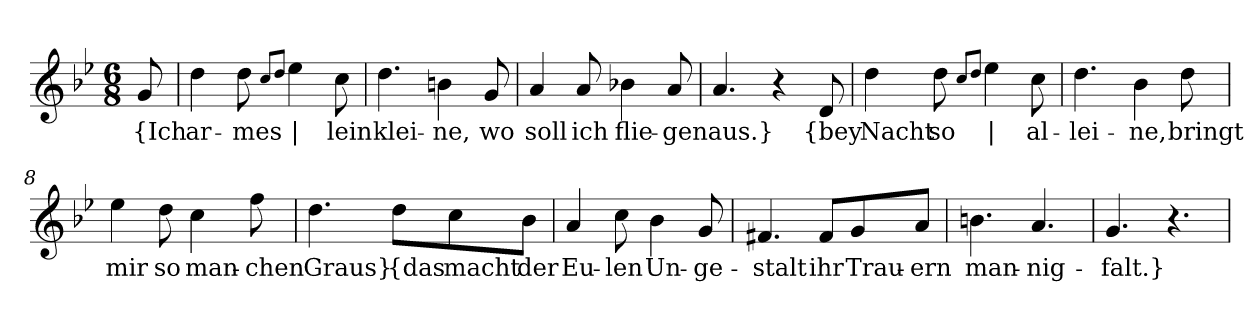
**kern	**text
*part1	*part1
*staff1	*staff1
*clefG2	*
*k[b-e-]	*
*M6/8	*
=1	=1
!	!LO:LY:b
8g/	{Ich
=2	=2
!	!LO:LY:b
4dd\	ar-
!	!LO:LY:b
8dd\	-mes
8qcc/L	.
8qdd/J	.
!	!LO:LY:b
4ee-\	|
!	!LO:LY:b
8cc\	-lein
=3	=3
!	!LO:LY:b
4.dd\	klei-
!	!LO:LY:b
4bn\	-ne,
!	!LO:LY:b
8g/	wo
=4	=4
!	!LO:LY:b
4a/	soll
!	!LO:LY:b
8a/	ich
!	!LO:LY:b
4b-X\	flie-
!	!LO:LY:b
8a/	-gen
=5	=5
!	!LO:LY:b
4.a/	aus.}
4r	.
!	!LO:LY:b
8d/	{bey
=6	=6
!	!LO:LY:b
4dd\	Nacht
!	!LO:LY:b
8dd\	so
8qcc/L	.
8qdd/J	.
!	!LO:LY:b
4ee-\	|
!	!LO:LY:b
8cc\	al-
!!LO:LB:g=z
=7	=7
!	!LO:LY:b
4.dd\	-lei-
!	!LO:LY:b
4b-\	-ne,
!	!LO:LY:b
8dd\	bringt
=8	=8
!	!LO:LY:b
4ee-\	mir
!	!LO:LY:b
8dd\	so
!	!LO:LY:b
4cc\	man-
!	!LO:LY:b
8ff\	-chen
=9	=9
!	!LO:LY:b
4.dd\	Graus}
!	!LO:LY:b
8dd\L	{das
!	!LO:LY:b
8cc\	macht
!	!LO:LY:b
8b-\J	der
=10	=10
!	!LO:LY:b
4a/	Eu-
!	!LO:LY:b
8cc\	-len
!	!LO:LY:b
4b-\	Un-
!	!LO:LY:b
8g/	-ge-
=11	=11
!	!LO:LY:b
4.f#X/	-stalt
!	!LO:LY:b
8f#/L	ihr
!	!LO:LY:b
8g/	Trau-
!	!LO:LY:b
8a/J	-ern
!!LO:LB:g=z
=12	=12
!	!LO:LY:b
4.bn\	man-
!	!LO:LY:b
4.a/	-nig-
=13	=13
!	!LO:LY:b
4.g/	-falt.}
4.r	.
=	=
*-	*-
